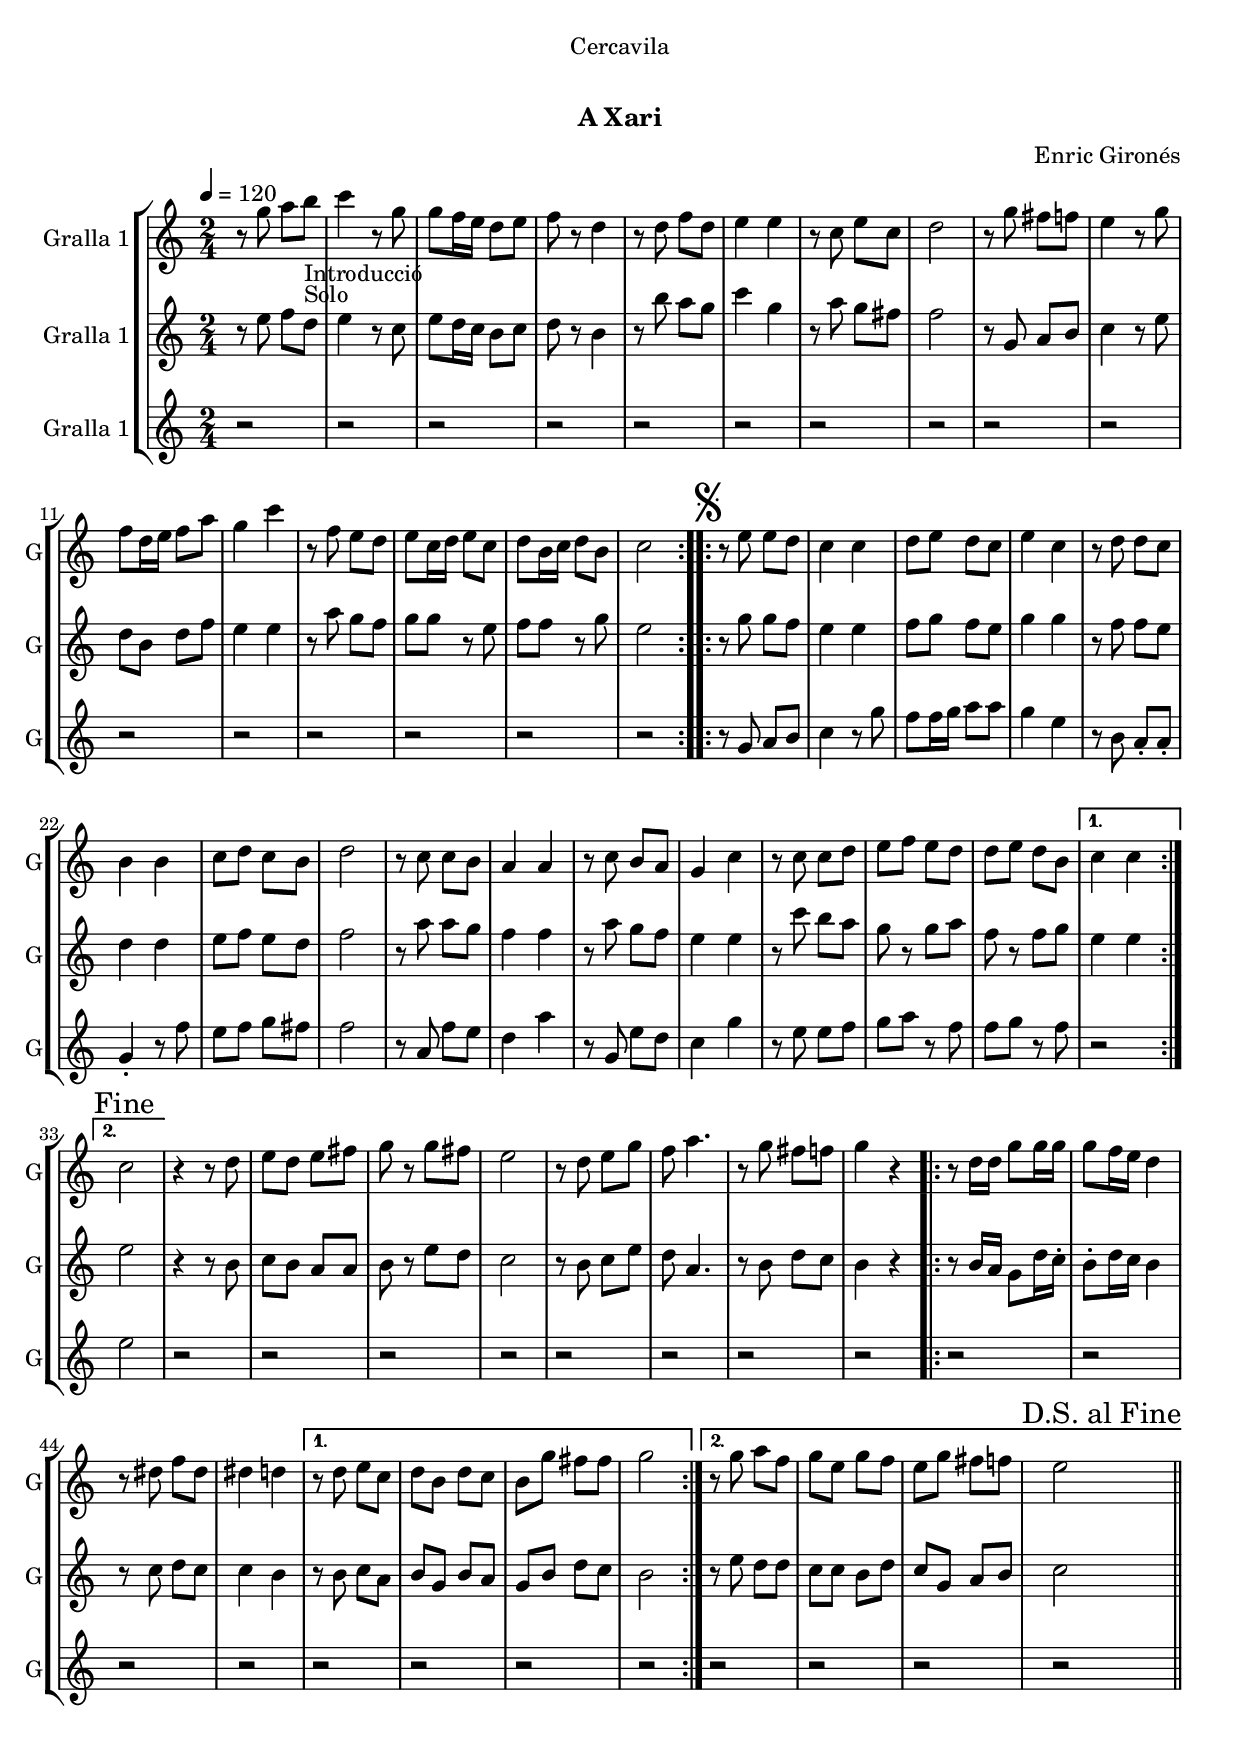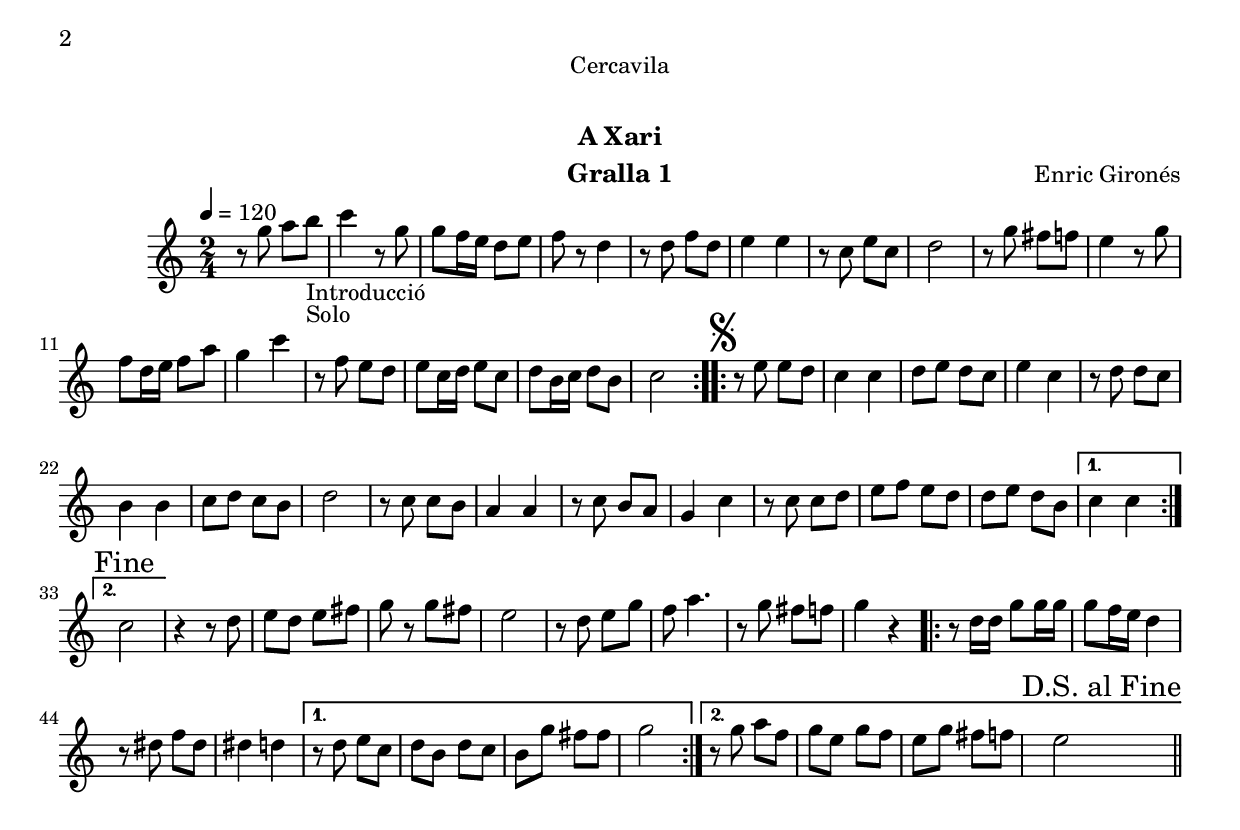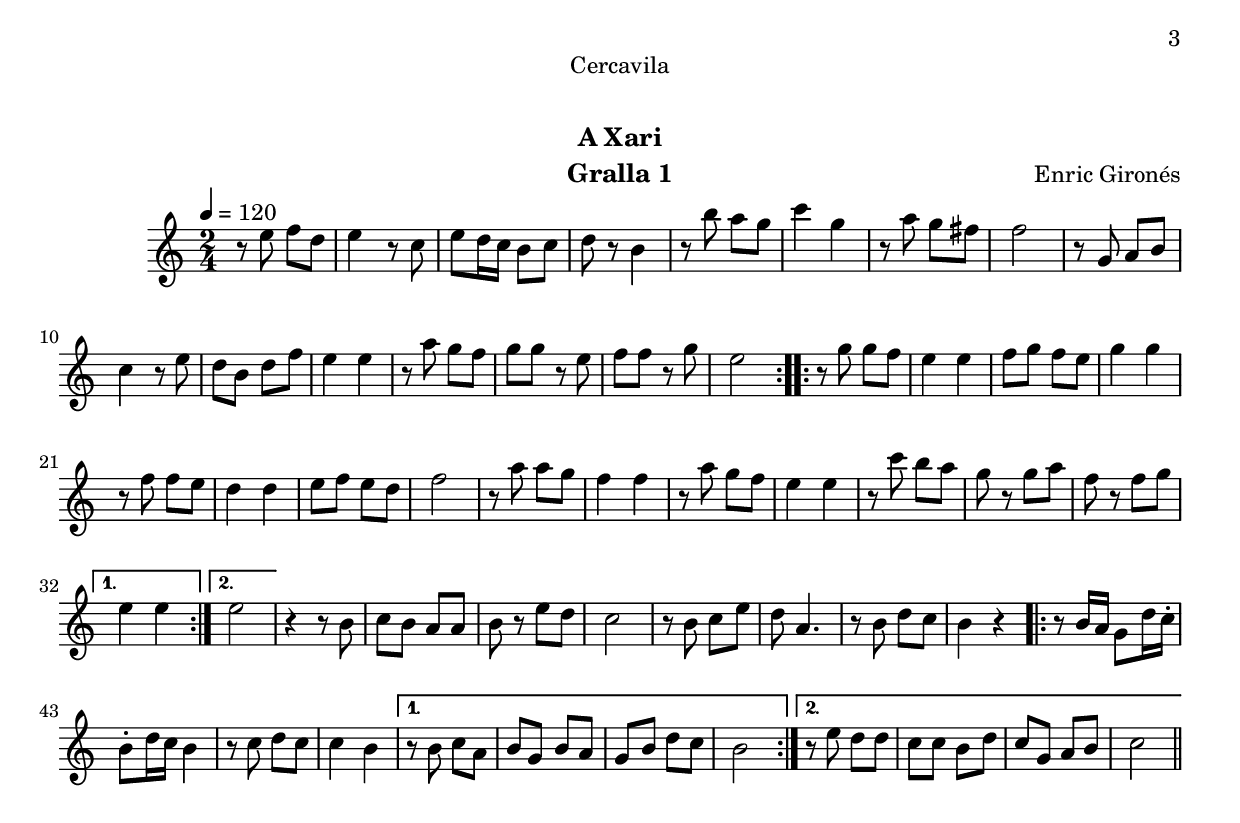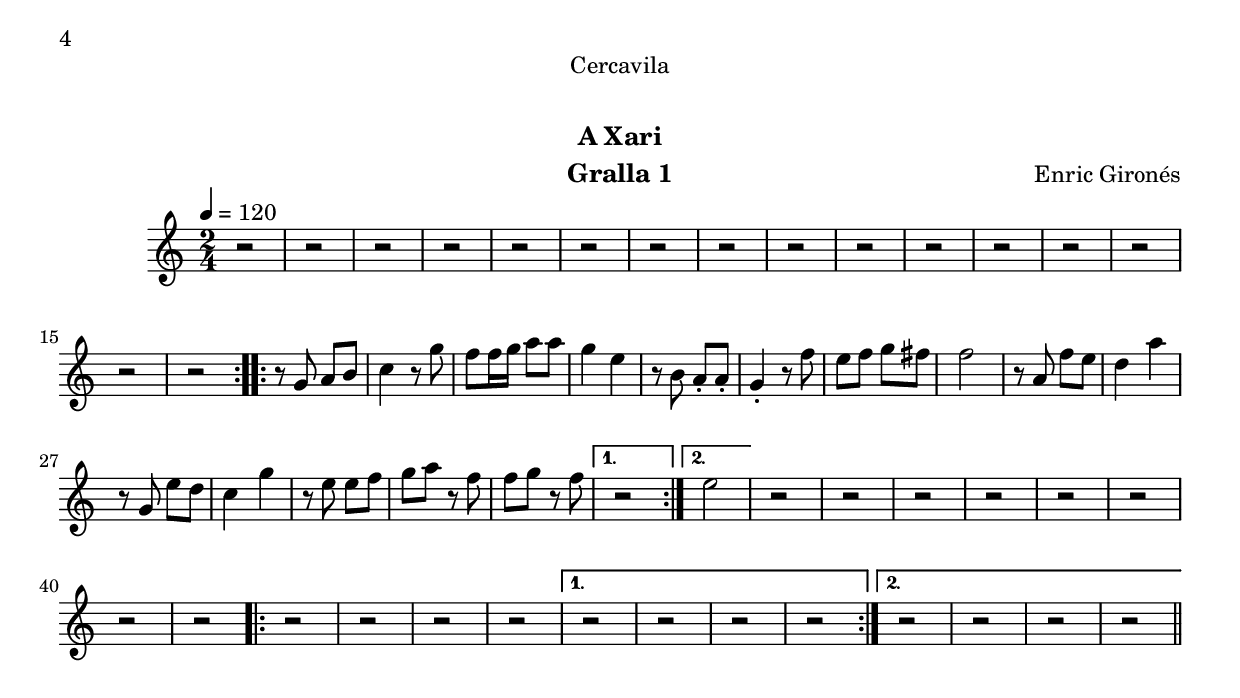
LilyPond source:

\version "2.22.1"

\header {
  dedication="Cercavila"
  title="  "
  subtitle="A Xari"
  subsubtitle=""
  poet=""
  meter=""
  piece=""
  composer="Enric Gironés"
  arranger=""
  opus=""
  instrument=""
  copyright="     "
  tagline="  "
}

liniaroAa =
\relative g''
{
  \tempo 4=120
  \clef treble
  \key c \major
  \time 2/4
  \repeat volta 2 { r8 g a b _"Introducció" _"Solo"  |
  c4 r8 g  |
  g8 f16 e d8 e  |
  f8 r d4  |
  %05
  r8 d f d  |
  e4 e  |
  r8 c e c  |
  d2  |
  r8 g fis f  |
  %10
  e4 r8 g  |
  f8 d16 e f8 a  |
  g4 c  |
  r8 f, e d  |
  e8 c16 d e8 c  |
  %15
  d8 b16 c d8 b  |
  c2  | }
  \repeat volta 2 { \mark \markup {\musicglyph #"scripts.segno"} r8 e e  d  |
  c4 c  |
  d8 e d c  |
  %20
  e4 c  |
  r8 d d c  |
  b4 b  |
  c8 d c b  |
  d2  |
  %25
  r8 c c b  |
  a4 a  |
  r8 c b a  |
  g4 c  |
  r8 c c d  |
  %30
  e8 f e d  |
  d8 e d b }
  \alternative { { c4 c }
  { \mark "Fine" c2 } }
  r4 r8  d   |
  %35
  e8 d e fis  |
  g8 r g fis  |
  e2  |
  r8 d e g  |
  f8 a4.  |
  %40
  r8 g fis f  |
  g4 r  |
  \repeat volta 2 { r8 d16 d g8 g16 g  |
  g8 f16 e d4  |
  r8 dis f dis  |
  %45
  dis4 d }
  \alternative { { r8 d e c  |
  d8 b d c  |
  b8 g' fis fis  |
  g2 }
  %50
  { r8 g a f  |
  g8 e g f  |
  e8 g fis f  |
  \mark "D.S. al Fine" e2 } } \bar "||"
}

liniaroAb =
\relative e''
{
  \tempo 4=120
  \clef treble
  \key c \major
  \time 2/4
  \repeat volta 2 { r8 e f d  |
  e4 r8 c  |
  e8 d16 c b8 c  |
  d8 r b4  |
  %05
  r8 b' a g  |
  c4 g  |
  r8 a g fis  |
  f2  |
  r8 g, a b  |
  %10
  c4 r8 e  |
  d8 b d f  |
  e4 e  |
  r8 a g f  |
  g8 g r e  |
  %15
  f8 f r g  |
  e2  | }
  \repeat volta 2 { r8 g g f  |
  e4 e  |
  f8 g f e  |
  %20
  g4 g  |
  r8 f f e  |
  d4 d  |
  e8 f e d  |
  f2  |
  %25
  r8 a a g  |
  f4 f  |
  r8 a g f  |
  e4 e  |
  r8 c' b a  |
  %30
  g8 r g a  |
  f8 r f g }
  \alternative { { e4 e }
  { e2 } }
  r4 r8 b  |
  %35
  c8 b a a  |
  b8 r e d  |
  c2  |
  r8 b c e  |
  d8 a4.  |
  %40
  r8 b d c  |
  b4 r  |
  \repeat volta 2 { r8 b16 a g8 d'16 c -.  |
  b8 -. d16 c b4  |
  r8 c d c  |
  %45
  c4 b }
  \alternative { { r8 b c a  |
  b8 g b a  |
  g8 b d c  |
  b2 }
  %50
  { r8 e d d  |
  c8 c b d  |
  c8 g a b  |
  c2 } } \bar "||"
}

liniaroAc =
\relative g'
{
  \tempo 4=120
  \clef treble
  \key c \major
  \time 2/4
  \repeat volta 2 { r2  |
  r2  |
  r2  |
  r2  |
  %05
  r2  |
  r2  |
  r2  |
  r2  |
  r2  |
  %10
  r2  |
  r2  |
  r2  |
  r2  |
  r2  |
  %15
  r2  |
  r2  | }
  \repeat volta 2 { r8 g a b  |
  c4 r8 g'  |
  f8 f16 g a8 a  |
  %20
  g4 e  |
  r8 b a -. a -.  |
  g4 -. r8 f'  |
  e8 f g fis  |
  f2  |
  %25
  r8 a, f' e  |
  d4 a'  |
  r8 g, e' d  |
  c4 g'  |
  r8 e e f  |
  %30
  g8 a r f  |
  f8 g r f }
  \alternative { { r2 }
  { e2 } }
  r2  |
  %35
  r2  |
  r2  |
  r2  |
  r2  |
  r2  |
  %40
  r2  |
  r2  |
  \repeat volta 2 { r2  |
  r2  |
  r2  |
  %45
  r2 }
  \alternative { { r2  |
  r2  |
  r2  |
  r2 }
  %50
  { r2  |
  r2  |
  r2  |
  r2 } } \bar "||"
}

\bookpart {
  \score {
    \new StaffGroup {
      \override Score.RehearsalMark #'self-alignment-X = #LEFT
      <<
        \new Staff \with {instrumentName = #"Gralla 1" shortInstrumentName = #"G"} \liniaroAa
        \new Staff \with {instrumentName = #"Gralla 1" shortInstrumentName = #"G"} \liniaroAb
        \new Staff \with {instrumentName = #"Gralla 1" shortInstrumentName = #"G"} \liniaroAc
      >>
    }
    \layout {}
  }
  \score { \unfoldRepeats
    \new StaffGroup {
      \override Score.RehearsalMark #'self-alignment-X = #LEFT
      <<
        \new Staff \with {instrumentName = #"Gralla 1" shortInstrumentName = #"G"} \liniaroAa
        \new Staff \with {instrumentName = #"Gralla 1" shortInstrumentName = #"G"} \liniaroAb
        \new Staff \with {instrumentName = #"Gralla 1" shortInstrumentName = #"G"} \liniaroAc
      >>
    }
    \midi {
      \set Staff.midiInstrument = "oboe"
      \set DrumStaff.midiInstrument = "drums"
    }
  }
}

\bookpart {
  \header {instrument="Gralla 1"}
  \score {
    \new StaffGroup {
      \override Score.RehearsalMark #'self-alignment-X = #LEFT
      <<
        \new Staff \liniaroAa
      >>
    }
    \layout {}
  }
  \score { \unfoldRepeats
    \new StaffGroup {
      \override Score.RehearsalMark #'self-alignment-X = #LEFT
      <<
        \new Staff \liniaroAa
      >>
    }
    \midi {
      \set Staff.midiInstrument = "oboe"
      \set DrumStaff.midiInstrument = "drums"
    }
  }
}

\bookpart {
  \header {instrument="Gralla 1"}
  \score {
    \new StaffGroup {
      \override Score.RehearsalMark #'self-alignment-X = #LEFT
      <<
        \new Staff \liniaroAb
      >>
    }
    \layout {}
  }
  \score { \unfoldRepeats
    \new StaffGroup {
      \override Score.RehearsalMark #'self-alignment-X = #LEFT
      <<
        \new Staff \liniaroAb
      >>
    }
    \midi {
      \set Staff.midiInstrument = "oboe"
      \set DrumStaff.midiInstrument = "drums"
    }
  }
}

\bookpart {
  \header {instrument="Gralla 1"}
  \score {
    \new StaffGroup {
      \override Score.RehearsalMark #'self-alignment-X = #LEFT
      <<
        \new Staff \liniaroAc
      >>
    }
    \layout {}
  }
  \score { \unfoldRepeats
    \new StaffGroup {
      \override Score.RehearsalMark #'self-alignment-X = #LEFT
      <<
        \new Staff \liniaroAc
      >>
    }
    \midi {
      \set Staff.midiInstrument = "oboe"
      \set DrumStaff.midiInstrument = "drums"
    }
  }
}

